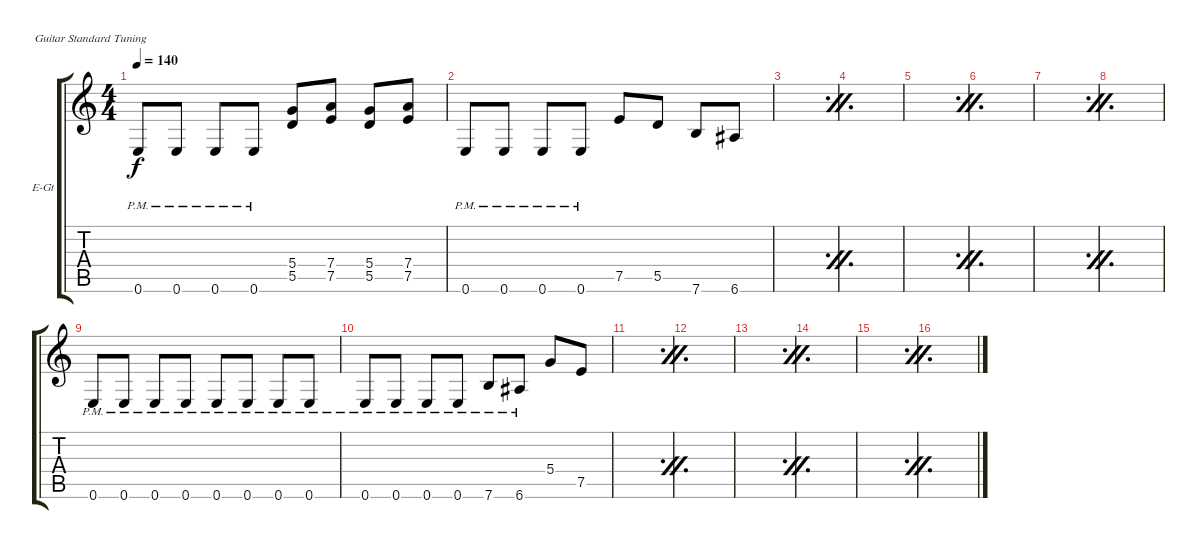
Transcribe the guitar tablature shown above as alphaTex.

\defaultSystemsLayout 4
\bracketExtendMode groupsimilarinstruments
\firstSystemTrackNameOrientation horizontal
\otherSystemsTrackNameOrientation horizontal
\track ("Rhythm Guitar" "E-Gt") {instrument distortionguitar}
\staff {score tabs}
\tuning (E4 B3 G3 D3 A2 E2)
\ts (4 4)
\tempo 140
\clef g2
\ks c
0.6{pm}.8{lyrics (0 "") lyrics (1 "") lyrics (2 "") lyrics (3 "") lyrics (4 "") dy f} 0.6{pm}.8{lyrics (0 "") lyrics (1 "") lyrics (2 "") lyrics (3 "") lyrics (4 "")} 0.6{pm}.8{lyrics (0 "") lyrics (1 "") lyrics (2 "") lyrics (3 "") lyrics (4 "")} 0.6{pm}.8{lyrics (0 "") lyrics (1 "") lyrics (2 "") lyrics (3 "") lyrics (4 "")} (5.4 5.5).8{lyrics (0 "") lyrics (1 "") lyrics (2 "") lyrics (3 "") lyrics (4 "")} (7.4 7.5).8{lyrics (0 "") lyrics (1 "") lyrics (2 "") lyrics (3 "") lyrics (4 "")} (5.4 5.5).8{lyrics (0 "") lyrics (1 "") lyrics (2 "") lyrics (3 "") lyrics (4 "")} (7.4 7.5).8{lyrics (0 "") lyrics (1 "") lyrics (2 "") lyrics (3 "") lyrics (4 "")} |
0.6{pm}.8{lyrics (0 "") lyrics (1 "") lyrics (2 "") lyrics (3 "") lyrics (4 "")} 0.6{pm}.8{lyrics (0 "") lyrics (1 "") lyrics (2 "") lyrics (3 "") lyrics (4 "")} 0.6{pm}.8{lyrics (0 "") lyrics (1 "") lyrics (2 "") lyrics (3 "") lyrics (4 "")} 0.6{pm}.8{lyrics (0 "") lyrics (1 "") lyrics (2 "") lyrics (3 "") lyrics (4 "")} 7.5.8{lyrics (0 "") lyrics (1 "") lyrics (2 "") lyrics (3 "") lyrics (4 "")} 5.5.8{lyrics (0 "") lyrics (1 "") lyrics (2 "") lyrics (3 "") lyrics (4 "")} 7.6.8{lyrics (0 "") lyrics (1 "") lyrics (2 "") lyrics (3 "") lyrics (4 "")} 6.6.8{lyrics (0 "") lyrics (1 "") lyrics (2 "") lyrics (3 "") lyrics (4 "")} |
\simile firstofdouble
|
\simile secondofdouble
|
\simile firstofdouble
|
\simile secondofdouble
|
\simile firstofdouble
|
\simile secondofdouble
|
\simile none
0.6{pm}.8 0.6{pm}.8 0.6{pm}.8 0.6{pm}.8 0.6{pm}.8 0.6{pm}.8 0.6{pm}.8 0.6{pm}.8 |
0.6{pm}.8 0.6{pm}.8 0.6{pm}.8 0.6{pm}.8 7.6{pm}.8 6.6{pm}.8 5.4.8 7.5.8 |
\simile firstofdouble
|
\simile secondofdouble
|
\simile firstofdouble
|
\simile secondofdouble
|
\simile firstofdouble
|
\simile secondofdouble
